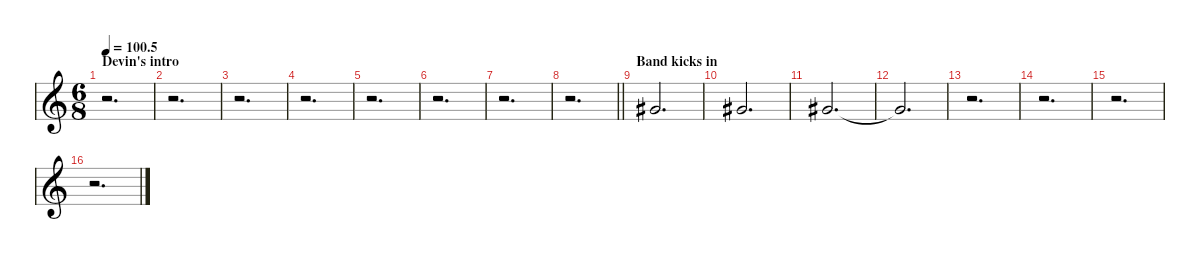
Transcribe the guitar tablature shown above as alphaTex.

\defaultSystemsLayout 4
\hideDynamics
\bracketExtendMode nobrackets
\singleTrackTrackNamePolicy hidden
\multiTrackTrackNamePolicy hidden
\firstSystemTrackNameMode fullname
\firstSystemTrackNameOrientation horizontal
\otherSystemsTrackNameOrientation horizontal
\track ("Vocals" "vln.") {instrument stringensemble1}
\staff {score}
\tuning (E4 C4 G3 C3 G2 C2)
\ts (6 8)
\beaming (8 3 3)
\section ("" "Devin's intro")
\tempo
100.5
\accidentals auto
\clef g2
\ottava regular
\simile none
\ks c
r.2{d dy mf instrument stringensemble1 beam Down} |
r.2{d beam Down} |
r.2{d beam Down} |
r.2{d beam Down} |
r.2{d beam Down} |
r.2{d beam Down} |
r.2{d beam Down} |
\barLineRight lightlight
r.2{d beam Down} |
\section ("" "Band kicks in")
13.3{acc #}.2{d beam Up} |
13.3{acc #}.2{d beam Up} |
13.3{acc #}.2{d beam Up} |
13.3{t acc #}.2{d beam Up} |
r.2{d beam Down} |
r.2{d beam Down} |
r.2{d beam Down} |
r.2{d beam Down}
